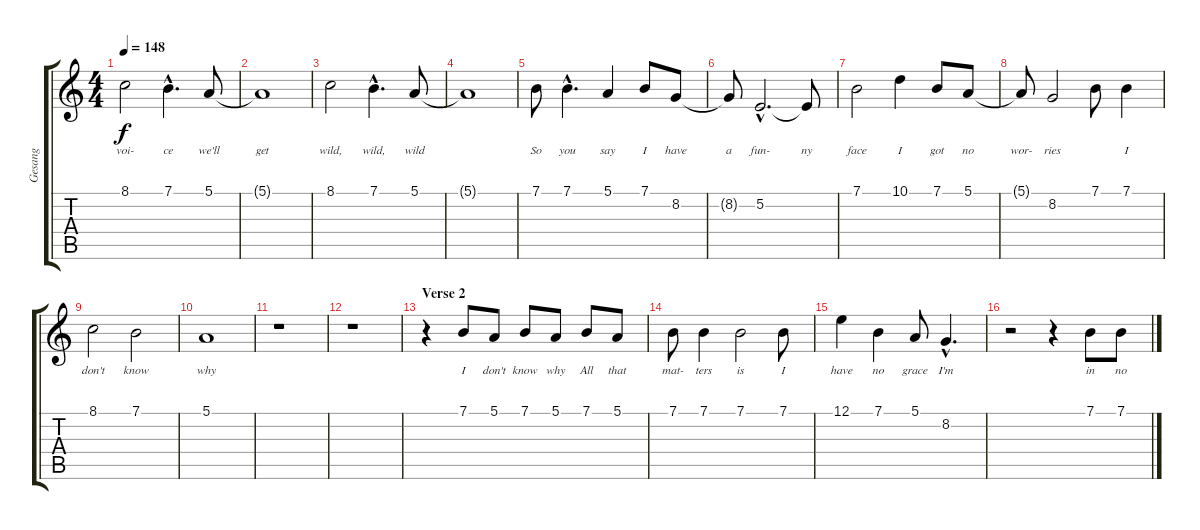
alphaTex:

\track ("Gesang" "Gesang") {instrument altosax}
\staff {score tabs}
\tuning (E4 B3 G3 D3 A2 E2) {hide}
\ts (4 4)
\tempo 148
\clef g2
\ks c
8.1.2{lyrics (0 "voi-") lyrics (1 "") lyrics (2 "") lyrics (3 "") lyrics (4 "") dy f} 7.1{hac}.4{d lyrics (0 "ce") lyrics (1 "") lyrics (2 "") lyrics (3 "") lyrics (4 "")} 5.1.8{lyrics (0 "we'll") lyrics (1 "") lyrics (2 "") lyrics (3 "") lyrics (4 "")} |
5.1{t}.1{lyrics (0 "get") lyrics (1 "") lyrics (2 "") lyrics (3 "") lyrics (4 "")} |
8.1.2{lyrics (0 "wild,") lyrics (1 "") lyrics (2 "") lyrics (3 "") lyrics (4 "")} 7.1{hac}.4{d lyrics (0 "wild,") lyrics (1 "") lyrics (2 "") lyrics (3 "") lyrics (4 "")} 5.1.8{lyrics (0 "wild") lyrics (1 "") lyrics (2 "") lyrics (3 "") lyrics (4 "")} |
5.1{t}.1{lyrics (0 "") lyrics (1 "") lyrics (2 "") lyrics (3 "") lyrics (4 "")} |
7.1.8{lyrics (0 "So") lyrics (1 "") lyrics (2 "") lyrics (3 "") lyrics (4 "")} 7.1{hac}.4{d lyrics (0 "you") lyrics (1 "") lyrics (2 "") lyrics (3 "") lyrics (4 "")} 5.1.4{lyrics (0 "say") lyrics (1 "") lyrics (2 "") lyrics (3 "") lyrics (4 "")} 7.1.8{lyrics (0 "I") lyrics (1 "") lyrics (2 "") lyrics (3 "") lyrics (4 "")} 8.2.8{lyrics (0 "have") lyrics (1 "") lyrics (2 "") lyrics (3 "") lyrics (4 "")} |
8.2{t}.8{lyrics (0 "a") lyrics (1 "") lyrics (2 "") lyrics (3 "") lyrics (4 "")} 5.2{hac}.2{d lyrics (0 "fun-") lyrics (1 "") lyrics (2 "") lyrics (3 "") lyrics (4 "")} 5.2{t}.8{lyrics (0 "ny") lyrics (1 "") lyrics (2 "") lyrics (3 "") lyrics (4 "")} |
7.1.2{lyrics (0 "face") lyrics (1 "") lyrics (2 "") lyrics (3 "") lyrics (4 "")} 10.1.4{lyrics (0 "I") lyrics (1 "") lyrics (2 "") lyrics (3 "") lyrics (4 "")} 7.1.8{lyrics (0 "got") lyrics (1 "") lyrics (2 "") lyrics (3 "") lyrics (4 "")} 5.1.8{lyrics (0 "no") lyrics (1 "") lyrics (2 "") lyrics (3 "") lyrics (4 "")} |
5.1{t}.8{lyrics (0 "wor-") lyrics (1 "") lyrics (2 "") lyrics (3 "") lyrics (4 "")} 8.2.2{lyrics (0 "ries") lyrics (1 "") lyrics (2 "") lyrics (3 "") lyrics (4 "")} 7.1.8{lyrics (0 "") lyrics (1 "") lyrics (2 "") lyrics (3 "") lyrics (4 "")} 7.1.4{lyrics (0 "I") lyrics (1 "") lyrics (2 "") lyrics (3 "") lyrics (4 "")} |
8.1.2{lyrics (0 "don't") lyrics (1 "") lyrics (2 "") lyrics (3 "") lyrics (4 "")} 7.1.2{lyrics (0 "know") lyrics (1 "") lyrics (2 "") lyrics (3 "") lyrics (4 "")} |
5.1.1{lyrics (0 "why") lyrics (1 "") lyrics (2 "") lyrics (3 "") lyrics (4 "")} |
r.1 |
r.1 |
\section ("" "Verse 2")
r.4 7.1.8{lyrics (0 "I") lyrics (1 "") lyrics (2 "") lyrics (3 "") lyrics (4 "")} 5.1.8{lyrics (0 "don't") lyrics (1 "") lyrics (2 "") lyrics (3 "") lyrics (4 "")} 7.1.8{lyrics (0 "know") lyrics (1 "") lyrics (2 "") lyrics (3 "") lyrics (4 "")} 5.1.8{lyrics (0 "why") lyrics (1 "") lyrics (2 "") lyrics (3 "") lyrics (4 "")} 7.1.8{lyrics (0 "All") lyrics (1 "") lyrics (2 "") lyrics (3 "") lyrics (4 "")} 5.1.8{lyrics (0 "that") lyrics (1 "") lyrics (2 "") lyrics (3 "") lyrics (4 "")} |
7.1.8{lyrics (0 "mat-") lyrics (1 "") lyrics (2 "") lyrics (3 "") lyrics (4 "")} 7.1.4{lyrics (0 "ters") lyrics (1 "") lyrics (2 "") lyrics (3 "") lyrics (4 "")} 7.1.2{lyrics (0 "is") lyrics (1 "") lyrics (2 "") lyrics (3 "") lyrics (4 "")} 7.1.8{lyrics (0 "I") lyrics (1 "") lyrics (2 "") lyrics (3 "") lyrics (4 "")} |
12.1.4{lyrics (0 "have") lyrics (1 "") lyrics (2 "") lyrics (3 "") lyrics (4 "")} 7.1.4{lyrics (0 "no") lyrics (1 "") lyrics (2 "") lyrics (3 "") lyrics (4 "")} 5.1.8{lyrics (0 "grace") lyrics (1 "") lyrics (2 "") lyrics (3 "") lyrics (4 "")} 8.2{hac}.4{d lyrics (0 "I'm") lyrics (1 "") lyrics (2 "") lyrics (3 "") lyrics (4 "")} |
r.2 r.4 7.1.8{lyrics (0 "in") lyrics (1 "") lyrics (2 "") lyrics (3 "") lyrics (4 "")} 7.1.8{lyrics (0 "no") lyrics (1 "") lyrics (2 "") lyrics (3 "") lyrics (4 "")}
